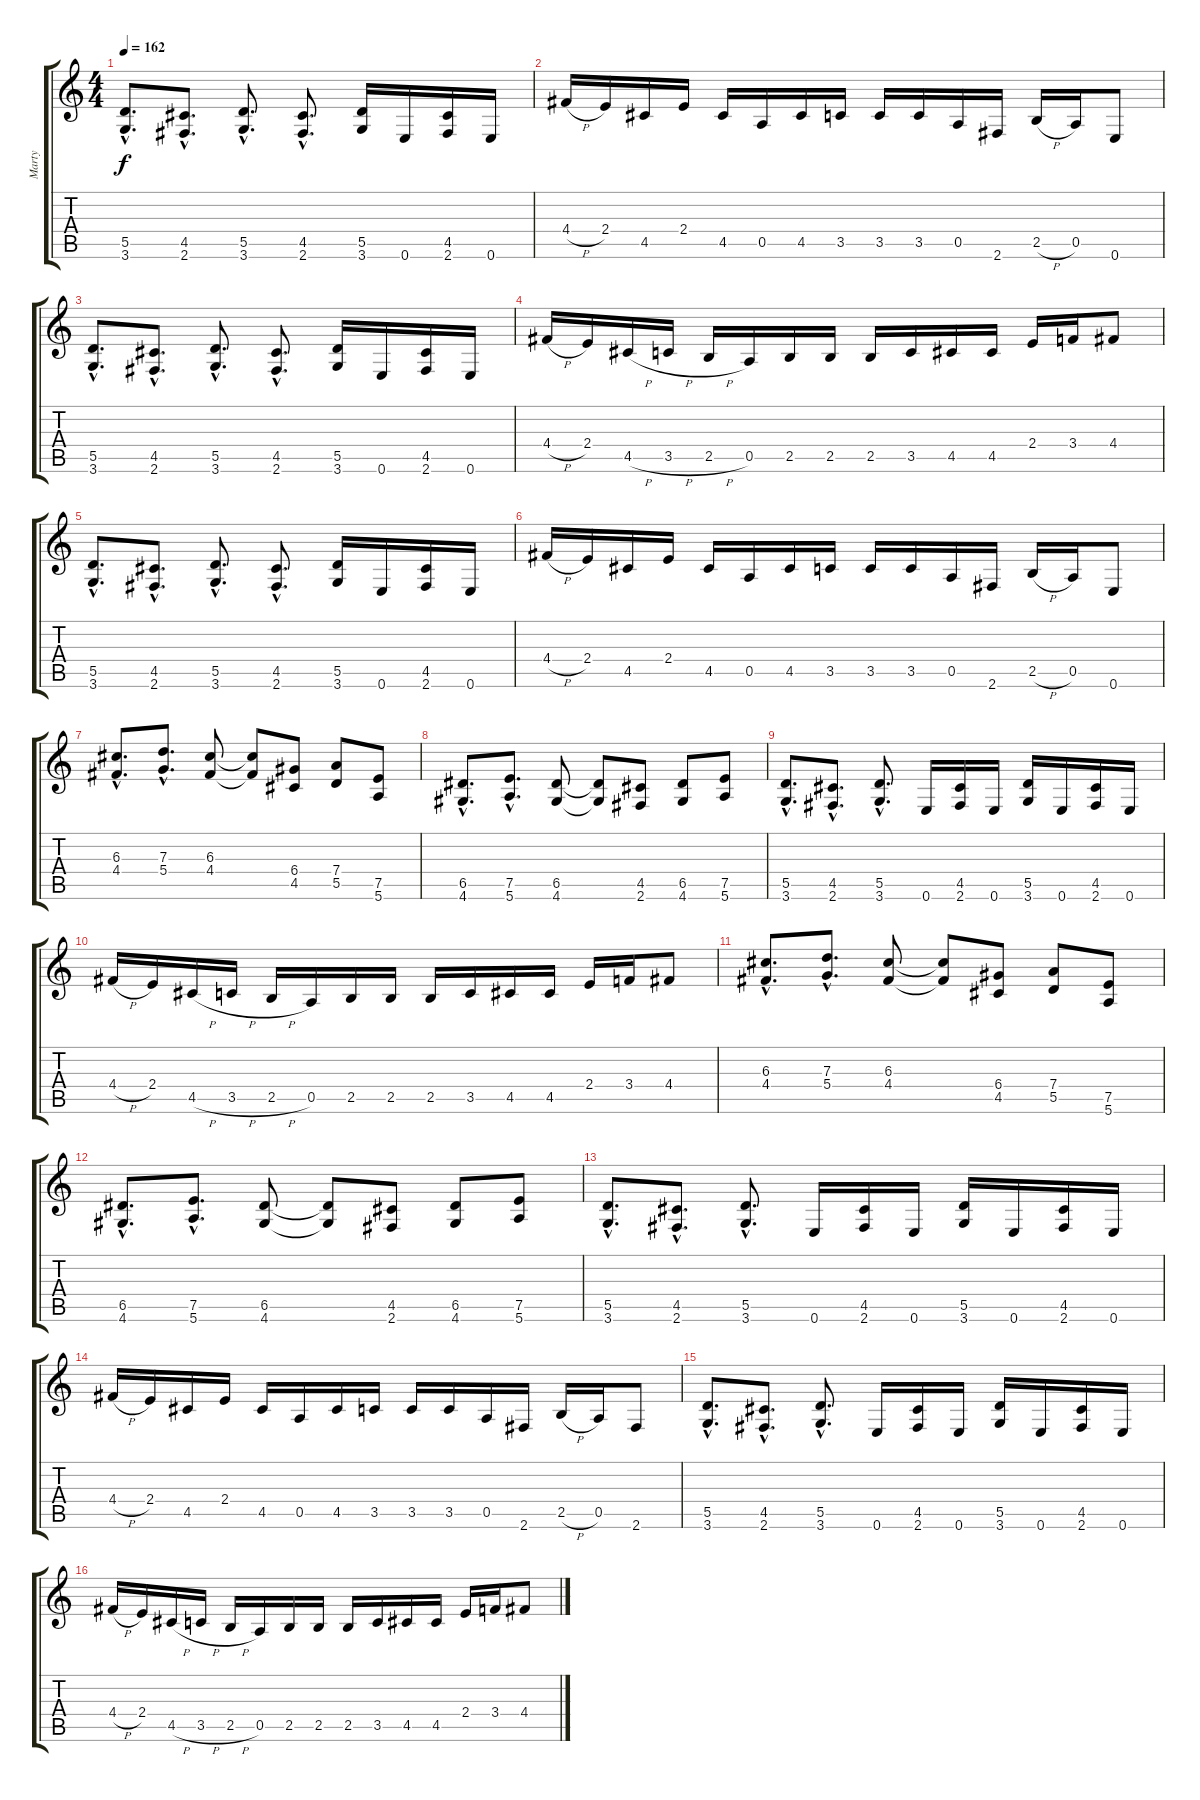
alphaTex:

\track ("Marty" "Marty") {instrument distortionguitar}
\staff {score tabs}
\tuning (E4 B3 G3 D3 A2 E2) {hide}
\ts (4 4)
\tempo 162
\clef g2
\ks c
(5.5{hac} 3.6{hac}).8{d dy f} (4.5{hac} 2.6{hac}).8{d} (5.5{hac} 3.6{hac}).8{d} (4.5{hac} 2.6{hac}).8{d} (5.5 3.6).16 0.6.16 (4.5 2.6).16 0.6.16 |
4.4{h}.16 2.4.16 4.5.16 2.4.16 4.5.16 0.5.16 4.5.16 3.5.16 3.5.16 3.5.16 0.5.16 2.6.16 2.5{h}.16 0.5.16 0.6.8 |
(5.5{hac} 3.6{hac}).8{d} (4.5{hac} 2.6{hac}).8{d} (5.5{hac} 3.6{hac}).8{d} (4.5{hac} 2.6{hac}).8{d} (5.5 3.6).16 0.6.16 (4.5 2.6).16 0.6.16 |
4.4{h}.16 2.4.16 4.5{h}.16 3.5{h}.16 2.5{h}.16 0.5.16 2.5.16 2.5.16 2.5.16 3.5.16 4.5.16 4.5.16 2.4.16 3.4.16 4.4.8 |
(5.5{hac} 3.6{hac}).8{d} (4.5{hac} 2.6{hac}).8{d} (5.5{hac} 3.6{hac}).8{d} (4.5{hac} 2.6{hac}).8{d} (5.5 3.6).16 0.6.16 (4.5 2.6).16 0.6.16 |
4.4{h}.16 2.4.16 4.5.16 2.4.16 4.5.16 0.5.16 4.5.16 3.5.16 3.5.16 3.5.16 0.5.16 2.6.16 2.5{h}.16 0.5.16 0.6.8 |
(6.3{hac} 4.4{hac}).8{d} (7.3{hac} 5.4{hac}).8{d} (6.3 4.4).8 (6.3{t} 4.4{t}).8 (6.4 4.5).8 (7.4 5.5).8 (7.5 5.6).8 |
(6.5{hac} 4.6{hac}).8{d} (7.5{hac} 5.6{hac}).8{d} (6.5 4.6).8 (6.5{t} 4.6{t}).8 (4.5 2.6).8 (6.5 4.6).8 (7.5 5.6).8 |
(5.5{hac} 3.6{hac}).8{d} (4.5{hac} 2.6{hac}).8{d} (5.5{hac} 3.6{hac}).8{d} 0.6.16 (4.5 2.6).16 0.6.16 (5.5 3.6).16 0.6.16 (4.5 2.6).16 0.6.16 |
4.4{h}.16 2.4.16 4.5{h}.16 3.5{h}.16 2.5{h}.16 0.5.16 2.5.16 2.5.16 2.5.16 3.5.16 4.5.16 4.5.16 2.4.16 3.4.16 4.4.8 |
(6.3{hac} 4.4{hac}).8{d} (7.3{hac} 5.4{hac}).8{d} (6.3 4.4).8 (6.3{t} 4.4{t}).8 (6.4 4.5).8 (7.4 5.5).8 (7.5 5.6).8 |
(6.5{hac} 4.6{hac}).8{d} (7.5{hac} 5.6{hac}).8{d} (6.5 4.6).8 (6.5{t} 4.6{t}).8 (4.5 2.6).8 (6.5 4.6).8 (7.5 5.6).8 |
(5.5{hac} 3.6{hac}).8{d} (4.5{hac} 2.6{hac}).8{d} (5.5{hac} 3.6{hac}).8{d} 0.6.16 (4.5 2.6).16 0.6.16 (5.5 3.6).16 0.6.16 (4.5 2.6).16 0.6.16 |
4.4{h}.16 2.4.16 4.5.16 2.4.16 4.5.16 0.5.16 4.5.16 3.5.16 3.5.16 3.5.16 0.5.16 2.6.16 2.5{h}.16 0.5.16 2.6.8 |
(5.5{hac} 3.6{hac}).8{d} (4.5{hac} 2.6{hac}).8{d} (5.5{hac} 3.6{hac}).8{d} 0.6.16 (4.5 2.6).16 0.6.16 (5.5 3.6).16 0.6.16 (4.5 2.6).16 0.6.16 |
4.4{h}.16 2.4.16 4.5{h}.16 3.5{h}.16 2.5{h}.16 0.5.16 2.5.16 2.5.16 2.5.16 3.5.16 4.5.16 4.5.16 2.4.16 3.4.16 4.4.8
